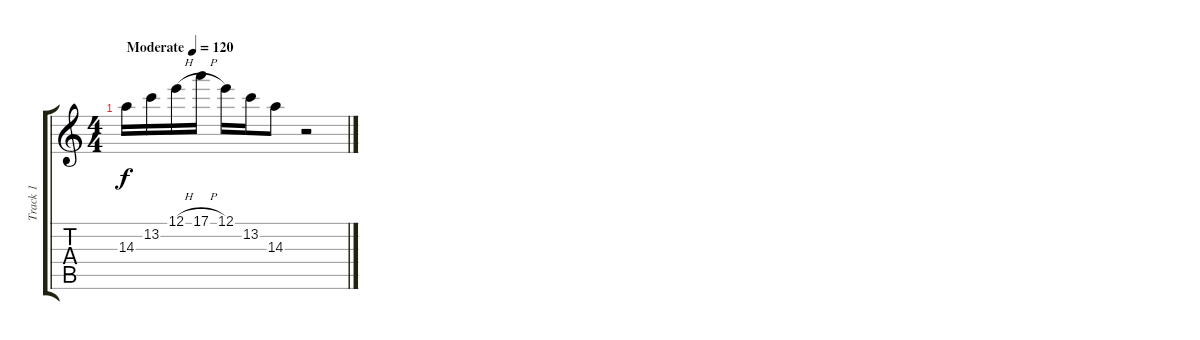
\track ("Track 1" "Track 1") {instrument acousticguitarsteel}
\staff {score tabs}
\tuning (E4 B3 G3 D3 A2 E2) {hide}
\ts (4 4)
\tempo (120 "Moderate")
\clef g2
\ks c
14.3.16{dy f instrument acousticguitarsteel} 13.2.16 12.1{h}.16 17.1{h}.16 12.1.16 13.2.16 14.3.8 r.2
